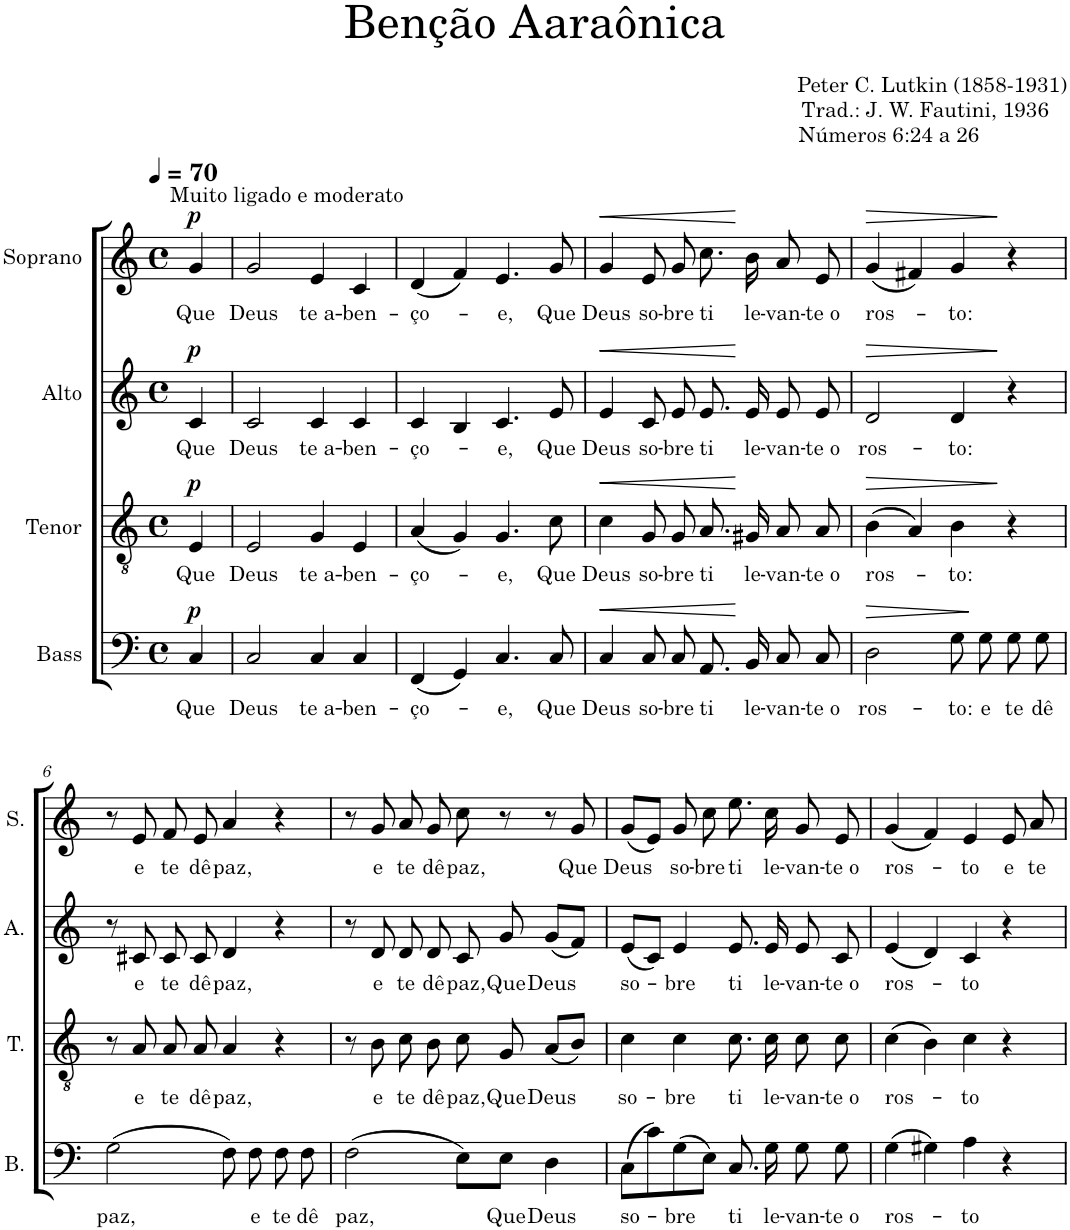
**kern	**text	**dynam	**kern	**text	**dynam	**kern	**text	**dynam	**kern	**text	**dynam
*part4	*part4	*part4	*part3	*part3	*part3	*part2	*part2	*part2	*part1	*part1	*part1
*staff4	*staff4	*staff4	*staff3	*staff3	*staff3	*staff2	*staff2	*staff2	*staff1	*staff1	*staff1
*I"Bass	*	*	*I"Tenor	*	*	*I"Alto	*	*	*I"Soprano	*	*
*I'B.	*	*	*I'T.	*	*	*I'A.	*	*	*I'S.	*	*
*clefF4	*	*	*clefGv2	*	*	*clefG2	*	*	*clefG2	*	*
*k[]	*	*	*k[]	*	*	*k[]	*	*	*k[]	*	*
*M4/4	*	*	*M4/4	*	*	*M4/4	*	*	*M4/4	*	*
*met(c)	*	*	*met(c)	*	*	*met(c)	*	*	*met(c)	*	*
*MM70	*	*	*MM70	*	*	*MM70	*	*	*MM70	*	*
=1	=1	=1	=1	=1	=1	=1	=1	=1	=1	=1	=1
!	!	!	!	!	!	!	!	!	!LO:TX:a:t=Muito ligado e moderato	!	!
!	!LO:LY:b	!LO:DY:a	!	!LO:LY:b	!LO:DY:a	!	!LO:LY:b	!LO:DY:a	!	!LO:LY:b	!LO:DY:a
4C/	Que	p	4E/	Que	p	4c/	Que	p	4g/	Que	p
=2	=2	=2	=2	=2	=2	=2	=2	=2	=2	=2	=2
!	!LO:LY:b	!	!	!LO:LY:b	!	!	!LO:LY:b	!	!	!LO:LY:b	!
2C/	Deus	.	2E/	Deus	.	2c/	Deus	.	2g/	Deus	.
!	!LO:LY:b	!	!	!LO:LY:b	!	!	!LO:LY:b	!	!	!LO:LY:b	!
4C/	te a-	.	4G/	te a-	.	4c/	te a-	.	4e/	te a-	.
!	!LO:LY:b	!	!	!LO:LY:b	!	!	!LO:LY:b	!	!	!LO:LY:b	!
4C/	-ben-	.	4E/	-ben-	.	4c/	-ben-	.	4c/	-ben-	.
=3	=3	=3	=3	=3	=3	=3	=3	=3	=3	=3	=3
!	!LO:LY:b	!	!	!LO:LY:b	!	!	!LO:LY:b	!	!	!LO:LY:b	!
(4FF/	-ço-	.	(4A/	-ço-	.	4c/	-ço-	.	(4d/	-ço-	.
4GG/)	.	.	4G/)	.	.	4B/	.	.	4f/)	.	.
!	!LO:LY:b	!	!	!LO:LY:b	!	!	!LO:LY:b	!	!	!LO:LY:b	!
4.C/	-e,	.	4.G/	-e,	.	4.c/	-e,	.	4.e/	-e,	.
!	!LO:LY:b	!	!	!LO:LY:b	!	!	!LO:LY:b	!	!	!LO:LY:b	!
8C/	Que	.	8c\	Que	.	8e/	Que	.	8g/	Que	.
=4	=4	=4	=4	=4	=4	=4	=4	=4	=4	=4	=4
!	!LO:LY:b	!LO:HP:b	!	!LO:LY:b	!LO:HP:b	!	!LO:LY:b	!LO:HP:b	!	!LO:LY:b	!LO:HP:b
4C/	Deus	<	4c\	Deus	<	4e/	Deus	<	4g/	Deus	<
!	!LO:LY:b	!	!	!LO:LY:b	!	!	!LO:LY:b	!	!	!LO:LY:b	!
8C/	so-	.	8G/	so-	.	8c/	so-	.	8e/	so-	.
!	!LO:LY:b	!	!	!LO:LY:b	!	!	!LO:LY:b	!	!	!LO:LY:b	!
8C/	-bre	.	8G/	-bre	.	8e/	-bre	.	8g/	-bre	.
!	!LO:LY:b	!	!	!LO:LY:b	!	!	!LO:LY:b	!	!	!LO:LY:b	!
8.AA/	ti	.	8.A/	ti	.	8.e/	ti	.	8.cc\	ti	.
!	!LO:LY:b	!	!	!LO:LY:b	!	!	!LO:LY:b	!	!	!LO:LY:b	!
16BB/	le-	[	16G#X/	le-	[	16e/	le-	[	16b\	le-	[
!	!LO:LY:b	!	!	!LO:LY:b	!	!	!LO:LY:b	!	!	!LO:LY:b	!
8C/	-van-	.	8A/	-van-	.	8e/	-van-	.	8a/	-van-	.
!	!LO:LY:b	!	!	!LO:LY:b	!	!	!LO:LY:b	!	!	!LO:LY:b	!
8C/	-te o	.	8A/	-te o	.	8e/	-te o	.	8e/	-te o	.
=5	=5	=5	=5	=5	=5	=5	=5	=5	=5	=5	=5
!	!LO:LY:b	!LO:HP:b	!	!LO:LY:b	!LO:HP:b	!	!LO:LY:b	!LO:HP:b	!	!LO:LY:b	!LO:HP:b
2D\	ros-	>	(4B\	ros-	>	2d/	ros-	>	(4g/	ros-	>
.	.	.	4A/)	.	.	.	.	.	4f#X/)	.	.
!	!LO:LY:b	!	!	!LO:LY:b	!	!	!LO:LY:b	!	!	!LO:LY:b	!
8G\	-to:	.	4B\	-to:	.	4d/	-to:	.	4g/	-to:	.
!	!LO:LY:b	!	!	!	!	!	!	!	!	!	!
8G\	e	]	.	.	.	.	.	.	.	.	.
!	!LO:LY:b	!	!	!	!	!	!	!	!	!	!
8G\	te	.	4r	.	]	4r	.	]	4r	.	]
!	!LO:LY:b	!	!	!	!	!	!	!	!	!	!
8G\	dê	.	.	.	.	.	.	.	.	.	.
!!LO:LB:g=z
=6	=6	=6	=6	=6	=6	=6	=6	=6	=6	=6	=6
!	!LO:LY:b	!	!	!	!	!	!	!	!	!	!
(2G\	paz,	.	8r	.	.	8r	.	.	8r	.	.
!	!	!	!	!LO:LY:b	!	!	!LO:LY:b	!	!	!LO:LY:b	!
.	.	.	8A/	e	.	8c#X/	e	.	8e/	e	.
!	!	!	!	!LO:LY:b	!	!	!LO:LY:b	!	!	!LO:LY:b	!
.	.	.	8A/	te	.	8c#/	te	.	8f/	te	.
!	!	!	!	!LO:LY:b	!	!	!LO:LY:b	!	!	!LO:LY:b	!
.	.	.	8A/	dê	.	8c#/	dê	.	8e/	dê	.
!	!	!	!	!LO:LY:b	!	!	!LO:LY:b	!	!	!LO:LY:b	!
8F\)	.	.	4A/	paz,	.	4d/	paz,	.	4a/	paz,	.
!	!LO:LY:b	!	!	!	!	!	!	!	!	!	!
8F\	e	.	.	.	.	.	.	.	.	.	.
!	!LO:LY:b	!	!	!	!	!	!	!	!	!	!
8F\	te	.	4r	.	.	4r	.	.	4r	.	.
!	!LO:LY:b	!	!	!	!	!	!	!	!	!	!
8F\	dê	.	.	.	.	.	.	.	.	.	.
=7	=7	=7	=7	=7	=7	=7	=7	=7	=7	=7	=7
!	!LO:LY:b	!	!	!	!	!	!	!	!	!	!
(2F\	paz,	.	8r	.	.	8r	.	.	8r	.	.
!	!	!	!	!LO:LY:b	!	!	!LO:LY:b	!	!	!LO:LY:b	!
.	.	.	8B\	e	.	8d/	e	.	8g/	e	.
!	!	!	!	!LO:LY:b	!	!	!LO:LY:b	!	!	!LO:LY:b	!
.	.	.	8c\	te	.	8d/	te	.	8a/	te	.
!	!	!	!	!LO:LY:b	!	!	!LO:LY:b	!	!	!LO:LY:b	!
.	.	.	8B\	dê	.	8d/	dê	.	8g/	dê	.
!	!	!	!	!LO:LY:b	!	!	!LO:LY:b	!	!	!LO:LY:b	!
8E\L)	.	.	8c\	paz,	.	8c/	paz,	.	8cc\	paz,	.
!	!LO:LY:b	!	!	!LO:LY:b	!	!	!LO:LY:b	!	!	!	!
8E\J	Que	.	8G/	Que	.	8g/	Que	.	8r	.	.
!	!LO:LY:b	!	!	!LO:LY:b	!	!	!LO:LY:b	!	!	!	!
4D\	Deus	.	(8A/L	Deus	.	(8g/L	Deus	.	8r	.	.
!	!	!	!	!	!	!	!	!	!	!LO:LY:b	!
.	.	.	8B/J)	.	.	8f/J)	.	.	8g/	Que	.
=8	=8	=8	=8	=8	=8	=8	=8	=8	=8	=8	=8
!	!LO:LY:b	!	!	!LO:LY:b	!	!	!LO:LY:b	!	!	!LO:LY:b	!
(8C\L	so-	.	4c\	so-	.	(8e/L	so-	.	(8g/L	Deus	.
8c\)	.	.	.	.	.	8c/J)	.	.	8e/J)	.	.
!	!LO:LY:b	!	!	!LO:LY:b	!	!	!LO:LY:b	!	!	!LO:LY:b	!
(8G\	-bre	.	4c\	-bre	.	4e/	-bre	.	8g/	so-	.
!	!	!	!	!	!	!	!	!	!	!LO:LY:b	!
8E\J)	.	.	.	.	.	.	.	.	8cc\	-bre	.
!	!LO:LY:b	!	!	!LO:LY:b	!	!	!LO:LY:b	!	!	!LO:LY:b	!
8.C/	ti	.	8.c\	ti	.	8.e/	ti	.	8.ee\	ti	.
!	!LO:LY:b	!	!	!LO:LY:b	!	!	!LO:LY:b	!	!	!LO:LY:b	!
16G\	le-	.	16c\	le-	.	16e/	le-	.	16cc\	le-	.
!	!LO:LY:b	!	!	!LO:LY:b	!	!	!LO:LY:b	!	!	!LO:LY:b	!
8G\	-van-	.	8c\	-van-	.	8e/	-van-	.	8g/	-van-	.
!	!LO:LY:b	!	!	!LO:LY:b	!	!	!LO:LY:b	!	!	!LO:LY:b	!
8G\	-te o	.	8c\	-te o	.	8c/	-te o	.	8e/	-te o	.
=9	=9	=9	=9	=9	=9	=9	=9	=9	=9	=9	=9
!	!LO:LY:b	!	!	!LO:LY:b	!	!	!LO:LY:b	!	!	!LO:LY:b	!
(4G\	ros-	.	(4c\	ros-	.	(4e/	ros-	.	(4g/	ros-	.
4G#X\)	.	.	4B\)	.	.	4d/)	.	.	4f/)	.	.
!	!LO:LY:b	!	!	!LO:LY:b	!	!	!LO:LY:b	!	!	!LO:LY:b	!
4A\	-to	.	4c\	-to	.	4c/	-to	.	4e/	-to	.
!	!	!	!	!	!	!	!	!	!	!LO:LY:b	!
4r	.	.	4r	.	.	4r	.	.	8e/	e	.
!	!	!	!	!	!	!	!	!	!	!LO:LY:b	!
.	.	.	.	.	.	.	.	.	8a/	te	.
=	=	=	=	=	=	=	=	=	=	=	=
*-	*-	*-	*-	*-	*-	*-	*-	*-	*-	*-	*-
